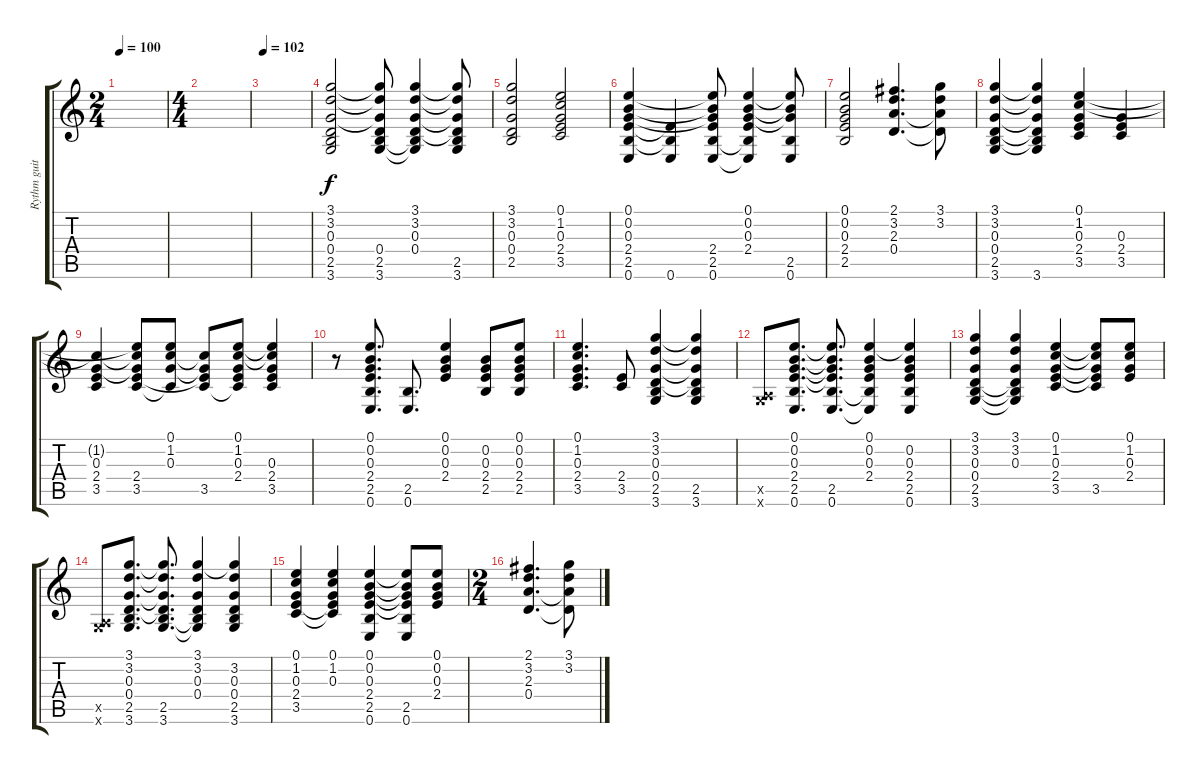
\track ("Rythm guitar" "Rythm guit") {instrument acousticguitarsteel}
\staff {score tabs}
\tuning (E4 B3 G3 D3 A2 E2) {hide}
\ts (2 4)
\tempo 100
\clef g2
\ks c
|
\ts (4 4)
|
\tempo 102
|
(3.1 3.2 0.3 0.4 2.5 3.6).2 (3.1{t} 3.2{t} 0.3{t} 0.4 2.5 3.6).8 (3.1 3.2 0.3 0.4 2.5{t} 3.6{t}).4 (3.1{t} 3.2{t} 0.3{t} 0.4{t} 2.5 3.6).8 |
(3.1 3.2 0.3 0.4 2.5).2 (0.1 1.2 0.3 2.4 3.5).2 |
(0.1 0.2 0.3 2.4 2.5 0.6).4 (2.4{t} 2.5{t} 0.6).4 (0.1{t} 0.2{t} 0.3{t} 2.4 2.5 0.6).8 (0.1 0.2 0.3 2.4 2.5{t} 0.6{t}).4 (0.1{t} 0.2{t} 0.3{t} 2.5 0.6).8 |
(0.1 0.2 0.3 2.4 2.5).2 (2.1 3.2 2.3 0.4).4{d} (3.1 3.2 2.3{t} 0.4{t}).8 |
(3.1 3.2 0.3 0.4 2.5 3.6).4 (3.1{t} 3.2{t} 0.3{t} 0.4{t} 2.5{t} 3.6).4 (0.1 1.2 0.3 2.4 3.5).4 (0.3 2.4 3.5).4 |
(1.2{t} 0.3 2.4 3.5).4 (0.1{t} 1.2{t} 0.3{t} 2.4 3.5).8 (0.1 1.2 0.3 3.5{t}).8 (1.2{t} 0.3{t} 2.4{t} 3.5).8 (0.1 1.2 0.3 2.4 3.5{t}).8 (0.1{t} 1.2{t} 0.3 2.4 3.5).4 |
r.8 (0.1 0.2 0.3 2.4 2.5 0.6).8{d} (2.5 0.6).8{d} (0.1 0.2 0.3 2.4).4 (0.2 0.3 2.4 2.5).8 (0.1 0.2 0.3 2.4 2.5).8 |
(0.1 1.2 0.3 2.4 3.5).4{d} (2.4 3.5).8 (3.1 3.2 0.3 0.4 2.5 3.6).4 (3.1{t} 3.2{t} 0.3{t} 0.4{t} 2.5 3.6).4 |
(0.5{x} 3.6{x}).8 (0.1 0.2 0.3 2.4 2.5 0.6).8{d} (0.1{t} 0.2{t} 0.3{t} 2.4{t} 2.5 0.6).8{d} (0.1 0.2 0.3 2.4 2.5{t} 0.6{t}).4 (0.1{t} 0.2 0.3 2.4 2.5 0.6).4 |
(3.1 3.2 0.3 0.4 2.5 3.6).4 (3.1 3.2 0.3 0.4{t} 2.5{t} 3.6{t}).4 (0.1 1.2 0.3 2.4 3.5).4 (0.1{t} 1.2{t} 0.3{t} 2.4{t} 3.5).8 (0.1 1.2 0.3 2.4).8 |
(0.5{x} 3.6{x}).8 (3.1 3.2 0.3 0.4 2.5 3.6).8{d} (3.1{t} 3.2{t} 0.3{t} 0.4{t} 2.5 3.6).8{d} (3.1 3.2 0.3 0.4 2.5{t} 3.6{t}).4 (3.1{t} 3.2 0.3 0.4 2.5 3.6).4 |
(0.1 1.2 0.3 2.4 3.5).4 (0.1 1.2 0.3 2.4{t} 3.5{t}).4 (0.1 0.2 0.3 2.4 2.5 0.6).4 (0.1{t} 0.2{t} 0.3{t} 2.4{t} 2.5 0.6).8 (0.1 0.2 0.3 2.4).8 |
\ts (2 4)
(2.1 3.2 2.3 0.4).4{d} (3.1 3.2 2.3{t} 0.4{t}).8
